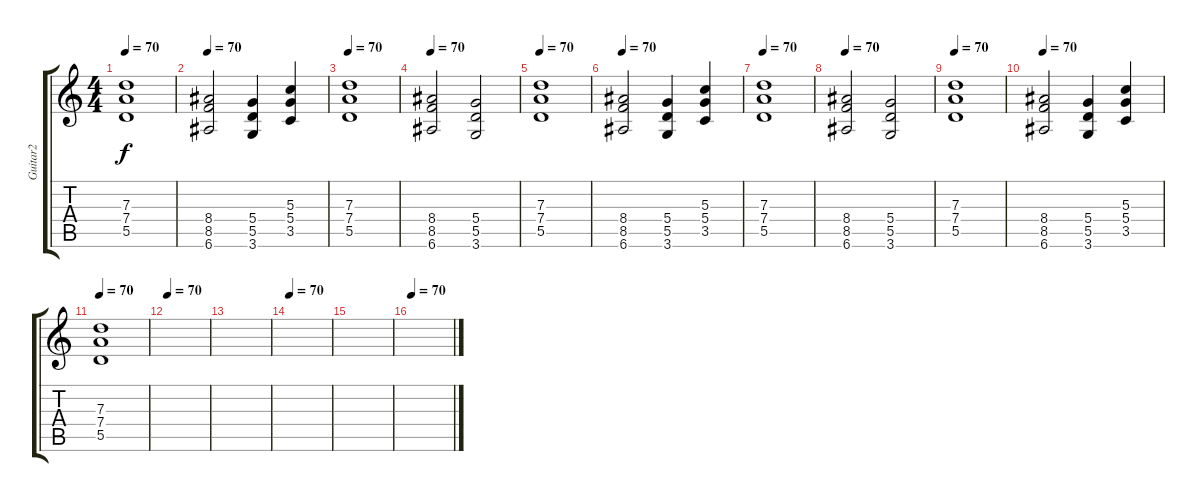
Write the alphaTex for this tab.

\track ("Guitar2" "Guitar2") {instrument distortionguitar}
\staff {score tabs}
\tuning (E4 B3 G3 D3 A2 E2) {hide}
\ts (4 4)
\tempo 70
\clef g2
\ks c
(7.3 7.4 5.5).1{dy f} |
\tempo 70
(8.4 8.5 6.6).2 (5.4 5.5 3.6).4 (5.3 5.4 3.5).4 |
\tempo 70
(7.3 7.4 5.5).1 |
\tempo 70
(8.4 8.5 6.6).2 (5.4 5.5 3.6).2 |
\tempo 70
(7.3 7.4 5.5).1 |
\tempo 70
(8.4 8.5 6.6).2 (5.4 5.5 3.6).4 (5.3 5.4 3.5).4 |
\tempo 70
(7.3 7.4 5.5).1 |
\tempo 70
(8.4 8.5 6.6).2 (5.4 5.5 3.6).2 |
\tempo 70
(7.3 7.4 5.5).1 |
\tempo 70
(8.4 8.5 6.6).2 (5.4 5.5 3.6).4 (5.3 5.4 3.5).4 |
\tempo 70
(7.3 7.4 5.5).1 |
\tempo 70
|
|
\tempo 70
|
|
\tempo 70
